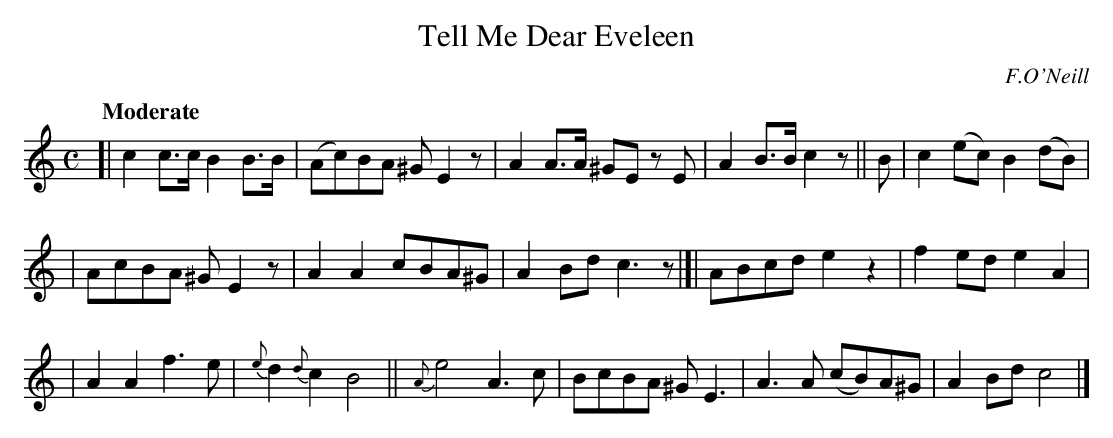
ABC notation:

X:1
T: Tell Me Dear Eveleen
O: F.O'Neill
Q: "Moderate"
M: C
L: 1/8
K: C
[| c2c>c B2B>B | (Ac)BA ^GE2z | A2A>A ^GE zE | A2B>B c2z || B | c2(ec) B2(dB) |
| AcBA ^GE2z | A2A2 cBA^G | A2Bd c3z |]| ABcd e2z2 | f2ed e2A2 |
| A2A2 f3e | {e}d2{d}c2 B4 || {A}e4 A3c | BcBA ^G E3 | A3A (cB)A^G | A2Bd c4 |]
